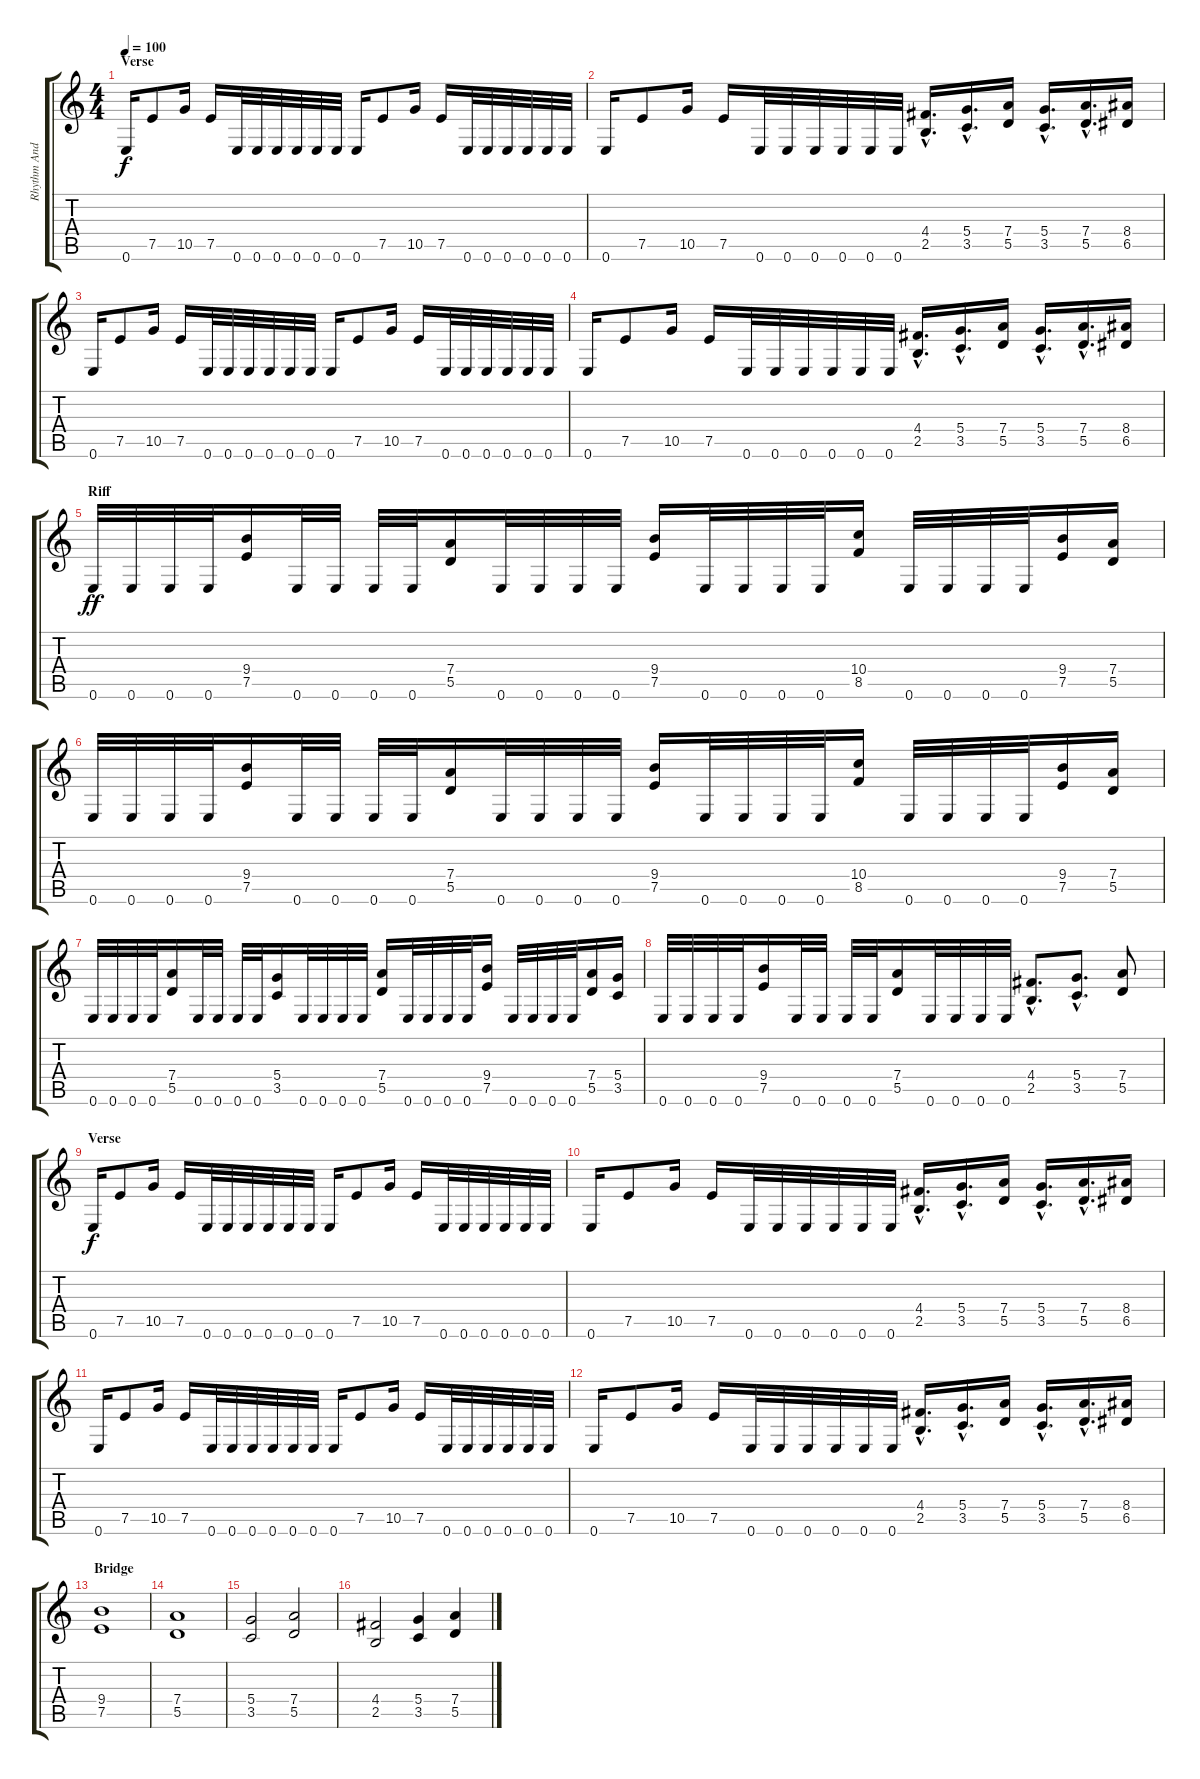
\track ("Rhythm And Solo" "Rhythm And") {instrument distortionguitar}
\staff {score tabs}
\tuning (E4 B3 G3 D3 A2 E2) {hide}
\ts (4 4)
\section ("" "Verse")
\tempo 100
\clef g2
\ks c
0.6.16{dy f} 7.5.8 10.5.16 7.5.16 0.6.32 0.6.32 0.6.32 0.6.32 0.6.32 0.6.32 0.6.16 7.5.8 10.5.16 7.5.16 0.6.32 0.6.32 0.6.32 0.6.32 0.6.32 0.6.32 |
0.6.16 7.5.8 10.5.16 7.5.16 0.6.32 0.6.32 0.6.32 0.6.32 0.6.32 0.6.32 (4.4{hac} 2.5{hac}).16{d} (5.4{hac} 3.5{hac}).16{d} (7.4 5.5).16 (5.4{hac} 3.5{hac}).16{d} (7.4{hac} 5.5{hac}).16{d} (8.4 6.5).16 |
0.6.16 7.5.8 10.5.16 7.5.16 0.6.32 0.6.32 0.6.32 0.6.32 0.6.32 0.6.32 0.6.16 7.5.8 10.5.16 7.5.16 0.6.32 0.6.32 0.6.32 0.6.32 0.6.32 0.6.32 |
0.6.16 7.5.8 10.5.16 7.5.16 0.6.32 0.6.32 0.6.32 0.6.32 0.6.32 0.6.32 (4.4{hac} 2.5{hac}).16{d} (5.4{hac} 3.5{hac}).16{d} (7.4 5.5).16 (5.4{hac} 3.5{hac}).16{d} (7.4{hac} 5.5{hac}).16{d} (8.4 6.5).16 |
\section ("" "Riff")
0.6.32{dy ff} 0.6.32 0.6.32 0.6.32 (9.4 7.5).16 0.6.32 0.6.32 0.6.32 0.6.32 (7.4 5.5).16 0.6.32 0.6.32 0.6.32 0.6.32 (9.4 7.5).16 0.6.32 0.6.32 0.6.32 0.6.32 (10.4 8.5).16 0.6.32 0.6.32 0.6.32 0.6.32 (9.4 7.5).16 (7.4 5.5).16 |
0.6.32 0.6.32 0.6.32 0.6.32 (9.4 7.5).16 0.6.32 0.6.32 0.6.32 0.6.32 (7.4 5.5).16 0.6.32 0.6.32 0.6.32 0.6.32 (9.4 7.5).16 0.6.32 0.6.32 0.6.32 0.6.32 (10.4 8.5).16 0.6.32 0.6.32 0.6.32 0.6.32 (9.4 7.5).16 (7.4 5.5).16 |
0.6.32 0.6.32 0.6.32 0.6.32 (7.4 5.5).16 0.6.32 0.6.32 0.6.32 0.6.32 (5.4 3.5).16 0.6.32 0.6.32 0.6.32 0.6.32 (7.4 5.5).16 0.6.32 0.6.32 0.6.32 0.6.32 (9.4 7.5).16 0.6.32 0.6.32 0.6.32 0.6.32 (7.4 5.5).16 (5.4 3.5).16 |
0.6.32 0.6.32 0.6.32 0.6.32 (9.4 7.5).16 0.6.32 0.6.32 0.6.32 0.6.32 (7.4 5.5).16 0.6.32 0.6.32 0.6.32 0.6.32 (4.4{hac} 2.5{hac}).8{d} (5.4{hac} 3.5{hac}).8{d} (7.4 5.5).8 |
\section ("" "Verse")
0.6.16{dy f} 7.5.8 10.5.16 7.5.16 0.6.32 0.6.32 0.6.32 0.6.32 0.6.32 0.6.32 0.6.16 7.5.8 10.5.16 7.5.16 0.6.32 0.6.32 0.6.32 0.6.32 0.6.32 0.6.32 |
0.6.16 7.5.8 10.5.16 7.5.16 0.6.32 0.6.32 0.6.32 0.6.32 0.6.32 0.6.32 (4.4{hac} 2.5{hac}).16{d} (5.4{hac} 3.5{hac}).16{d} (7.4 5.5).16 (5.4{hac} 3.5{hac}).16{d} (7.4{hac} 5.5{hac}).16{d} (8.4 6.5).16 |
0.6.16 7.5.8 10.5.16 7.5.16 0.6.32 0.6.32 0.6.32 0.6.32 0.6.32 0.6.32 0.6.16 7.5.8 10.5.16 7.5.16 0.6.32 0.6.32 0.6.32 0.6.32 0.6.32 0.6.32 |
0.6.16 7.5.8 10.5.16 7.5.16 0.6.32 0.6.32 0.6.32 0.6.32 0.6.32 0.6.32 (4.4{hac} 2.5{hac}).16{d} (5.4{hac} 3.5{hac}).16{d} (7.4 5.5).16 (5.4{hac} 3.5{hac}).16{d} (7.4{hac} 5.5{hac}).16{d} (8.4 6.5).16 |
\section ("" "Bridge")
(9.4 7.5).1 |
(7.4 5.5).1 |
(5.4 3.5).2 (7.4 5.5).2 |
(4.4 2.5).2 (5.4 3.5).4 (7.4 5.5).4
